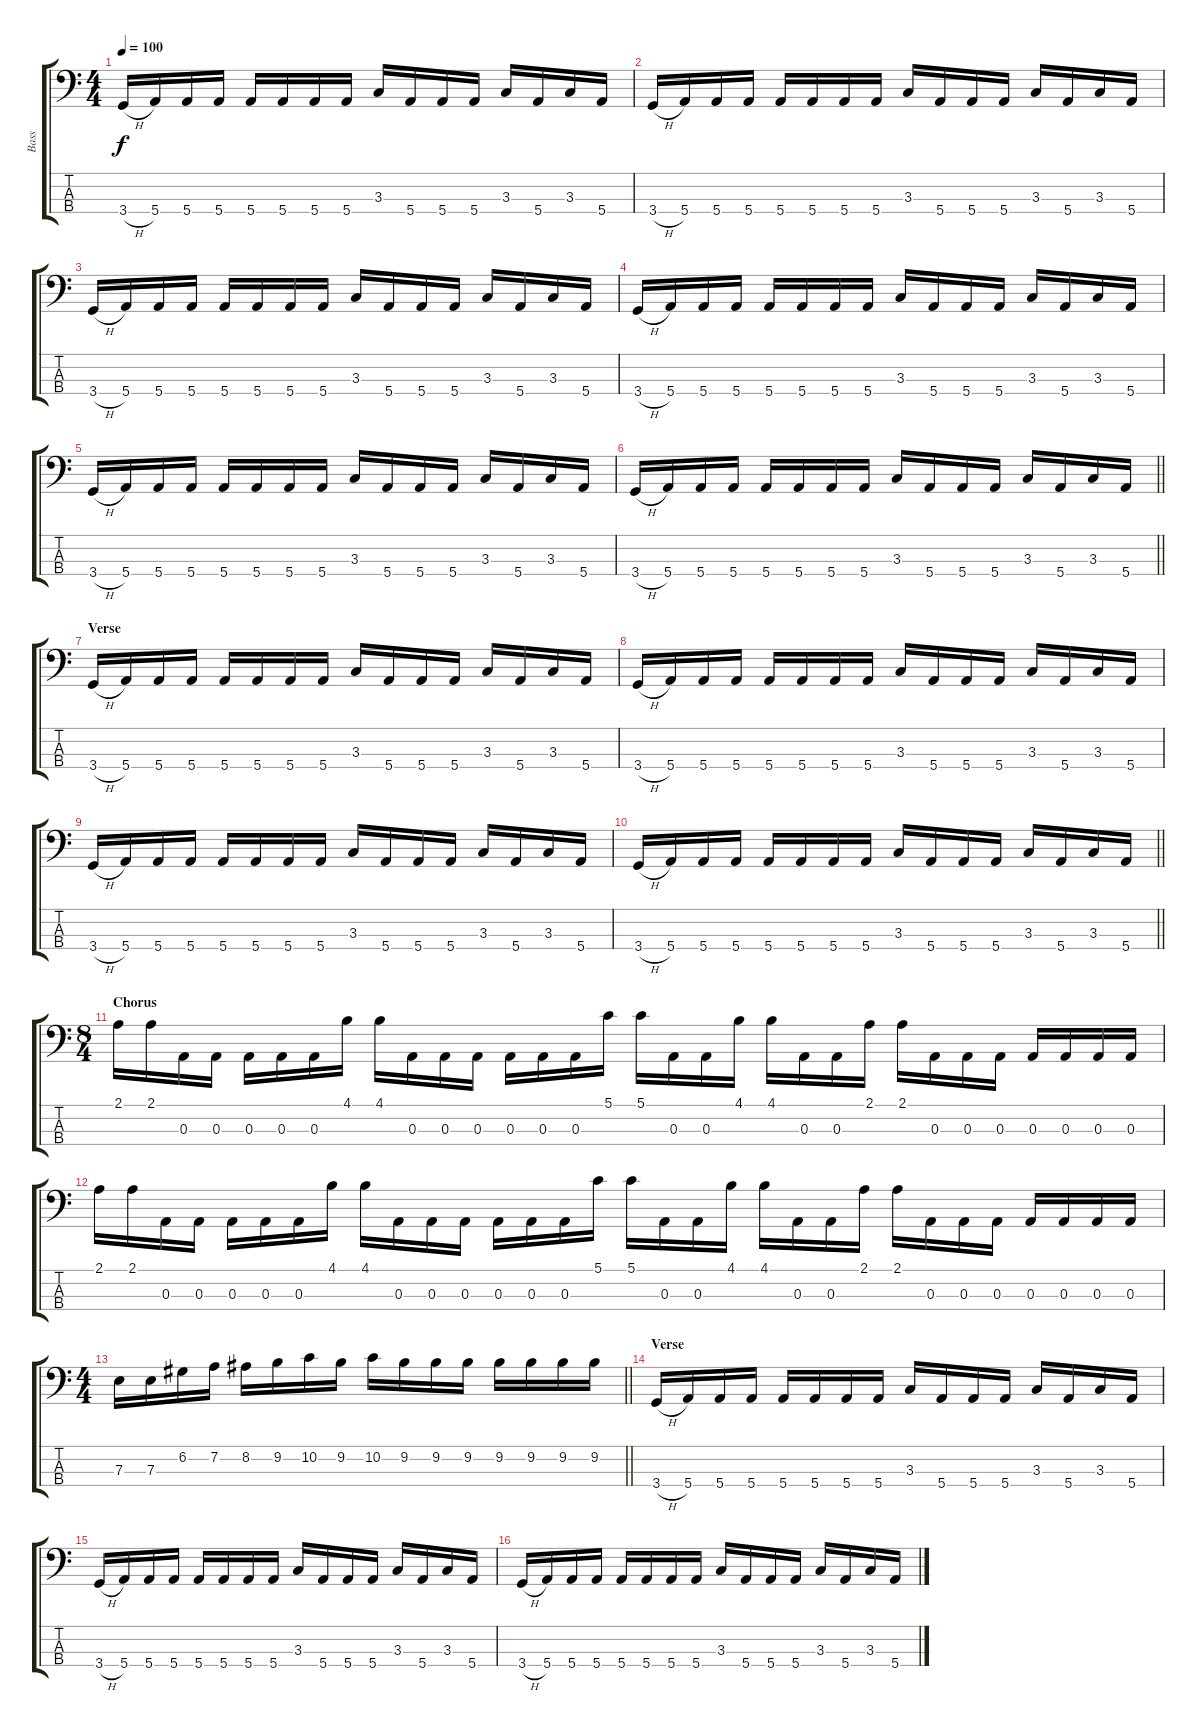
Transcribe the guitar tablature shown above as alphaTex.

\track ("Bass" "Bass") {instrument electricbasspick}
\staff {score tabs}
\tuning (G2 D2 A1 E1) {hide}
\ts (4 4)
\tempo 100
\clef f4
\ks c
3.4{h}.16{dy f} 5.4.16 5.4.16 5.4.16 5.4.16 5.4.16 5.4.16 5.4.16 3.3.16 5.4.16 5.4.16 5.4.16 3.3.16 5.4.16 3.3.16 5.4.16 |
3.4{h}.16 5.4.16 5.4.16 5.4.16 5.4.16 5.4.16 5.4.16 5.4.16 3.3.16 5.4.16 5.4.16 5.4.16 3.3.16 5.4.16 3.3.16 5.4.16 |
3.4{h}.16 5.4.16 5.4.16 5.4.16 5.4.16 5.4.16 5.4.16 5.4.16 3.3.16 5.4.16 5.4.16 5.4.16 3.3.16 5.4.16 3.3.16 5.4.16 |
3.4{h}.16 5.4.16 5.4.16 5.4.16 5.4.16 5.4.16 5.4.16 5.4.16 3.3.16 5.4.16 5.4.16 5.4.16 3.3.16 5.4.16 3.3.16 5.4.16 |
3.4{h}.16 5.4.16 5.4.16 5.4.16 5.4.16 5.4.16 5.4.16 5.4.16 3.3.16 5.4.16 5.4.16 5.4.16 3.3.16 5.4.16 3.3.16 5.4.16 |
\barLineRight lightlight
3.4{h}.16 5.4.16 5.4.16 5.4.16 5.4.16 5.4.16 5.4.16 5.4.16 3.3.16 5.4.16 5.4.16 5.4.16 3.3.16 5.4.16 3.3.16 5.4.16 |
\section ("" "Verse")
3.4{h}.16 5.4.16 5.4.16 5.4.16 5.4.16 5.4.16 5.4.16 5.4.16 3.3.16 5.4.16 5.4.16 5.4.16 3.3.16 5.4.16 3.3.16 5.4.16 |
3.4{h}.16 5.4.16 5.4.16 5.4.16 5.4.16 5.4.16 5.4.16 5.4.16 3.3.16 5.4.16 5.4.16 5.4.16 3.3.16 5.4.16 3.3.16 5.4.16 |
3.4{h}.16 5.4.16 5.4.16 5.4.16 5.4.16 5.4.16 5.4.16 5.4.16 3.3.16 5.4.16 5.4.16 5.4.16 3.3.16 5.4.16 3.3.16 5.4.16 |
\barLineRight lightlight
3.4{h}.16 5.4.16 5.4.16 5.4.16 5.4.16 5.4.16 5.4.16 5.4.16 3.3.16 5.4.16 5.4.16 5.4.16 3.3.16 5.4.16 3.3.16 5.4.16 |
\ts (8 4)
\section ("" "Chorus")
2.1.16 2.1.16 0.3.16 0.3.16 0.3.16 0.3.16 0.3.16 4.1.16 4.1.16 0.3.16 0.3.16 0.3.16 0.3.16 0.3.16 0.3.16 5.1.16 5.1.16 0.3.16 0.3.16 4.1.16 4.1.16 0.3.16 0.3.16 2.1.16 2.1.16 0.3.16 0.3.16 0.3.16 0.3.16 0.3.16 0.3.16 0.3.16 |
2.1.16 2.1.16 0.3.16 0.3.16 0.3.16 0.3.16 0.3.16 4.1.16 4.1.16 0.3.16 0.3.16 0.3.16 0.3.16 0.3.16 0.3.16 5.1.16 5.1.16 0.3.16 0.3.16 4.1.16 4.1.16 0.3.16 0.3.16 2.1.16 2.1.16 0.3.16 0.3.16 0.3.16 0.3.16 0.3.16 0.3.16 0.3.16 |
\ts (4 4)
\barLineRight lightlight
7.3.16 7.3.16 6.2.16 7.2.16 8.2.16 9.2.16 10.2.16 9.2.16 10.2.16 9.2.16 9.2.16 9.2.16 9.2.16 9.2.16 9.2.16 9.2.16 |
\section ("" "Verse")
3.4{h}.16 5.4.16 5.4.16 5.4.16 5.4.16 5.4.16 5.4.16 5.4.16 3.3.16 5.4.16 5.4.16 5.4.16 3.3.16 5.4.16 3.3.16 5.4.16 |
3.4{h}.16 5.4.16 5.4.16 5.4.16 5.4.16 5.4.16 5.4.16 5.4.16 3.3.16 5.4.16 5.4.16 5.4.16 3.3.16 5.4.16 3.3.16 5.4.16 |
3.4{h}.16 5.4.16 5.4.16 5.4.16 5.4.16 5.4.16 5.4.16 5.4.16 3.3.16 5.4.16 5.4.16 5.4.16 3.3.16 5.4.16 3.3.16 5.4.16
